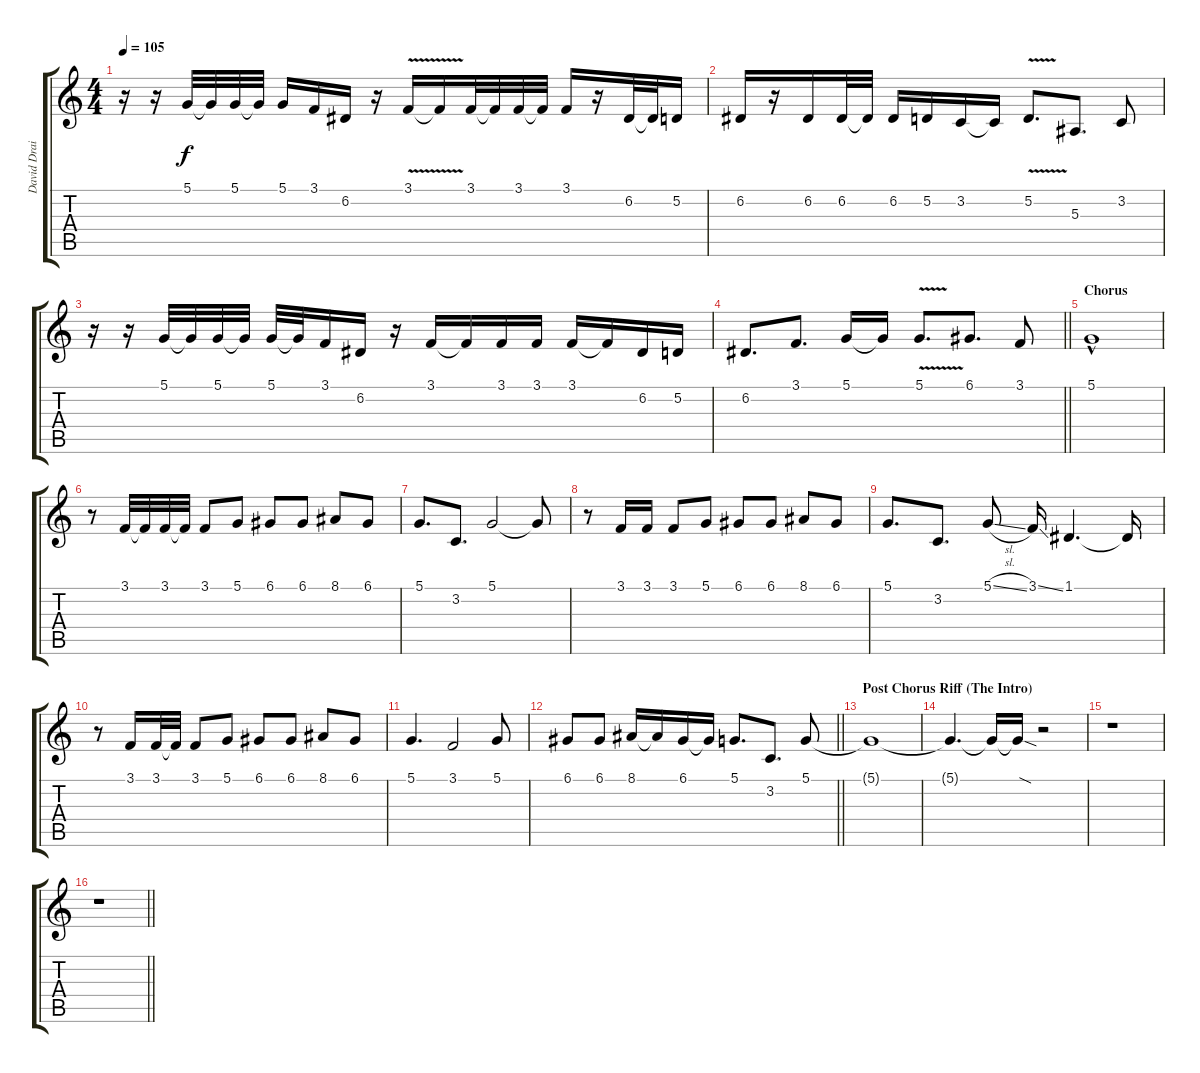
\track ("David Draiman (Vocals)" "David Drai") {instrument lead2sawtooth}
\staff {score tabs}
\tuning (D4 A3 F3 C3 G2 C2) {hide}
\ts (4 4)
\tempo 105
\clef g2
\ks c
r.16{dy f} r.16 5.1.32 5.1{t}.32 5.1.32 5.1{t}.32 5.1.16 3.1.16 6.2.16 r.16 3.1{v}.16 3.1{v t}.16 3.1.32 3.1{t}.32 3.1.32 3.1{t}.32 3.1.16 r.16 6.2.32 6.2{t}.32 5.2.16 |
6.2.16 r.16 6.2.16 6.2.32 6.2{t}.32 6.2.16 5.2.16 3.2.16 3.2{t}.16 5.2{v}.8{d} 5.3.8{d} 3.2.8 |
r.16 r.16 5.1.32 5.1{t}.32 5.1.32 5.1{t}.32 5.1.32 5.1{t}.32 3.1.16 6.2.16 r.16 3.1.16 3.1{t}.16 3.1.16 3.1.16 3.1.16 3.1{t}.16 6.2.16 5.2.16 |
\barLineRight lightlight
6.2.8{d} 3.1.8{d} 5.1.16 5.1{t}.16 5.1{v}.8{d} 6.1.8{d} 3.1.8 |
\section ("" "Chorus")
5.1{hac}.1 |
r.8 3.1.32 3.1{t}.32 3.1.32 3.1{t}.32 3.1.8 5.1.8 6.1.8 6.1.8 8.1.8 6.1.8 |
5.1.8{d} 3.2.8{d} 5.1.2 5.1{t}.8 |
r.8 3.1.16 3.1.16 3.1.8 5.1.8 6.1.8 6.1.8 8.1.8 6.1.8 |
5.1.8{d} 3.2.8{d} 5.1{sl}.8 3.1{ss}.16 1.1.4{d} 1.1{t}.16 |
r.8 3.1.16 3.1.32 3.1{t}.32 3.1.8 5.1.8 6.1.8 6.1.8 8.1.8 6.1.8 |
5.1.4{d} 3.1.2 5.1.8 |
\barLineRight lightlight
6.1.8 6.1.8 8.1.16 8.1{t}.16 6.1.16 6.1{t}.16 5.1.8{d} 3.2.8{d} 5.1.8 |
\section ("" "Post Chorus Riff (The Intro)")
5.1{t}.1 |
5.1{t}.4{d} 5.1{t}.16 5.1{sod t}.16 r.2 |
r.1 |
\barLineRight lightlight
r.1
